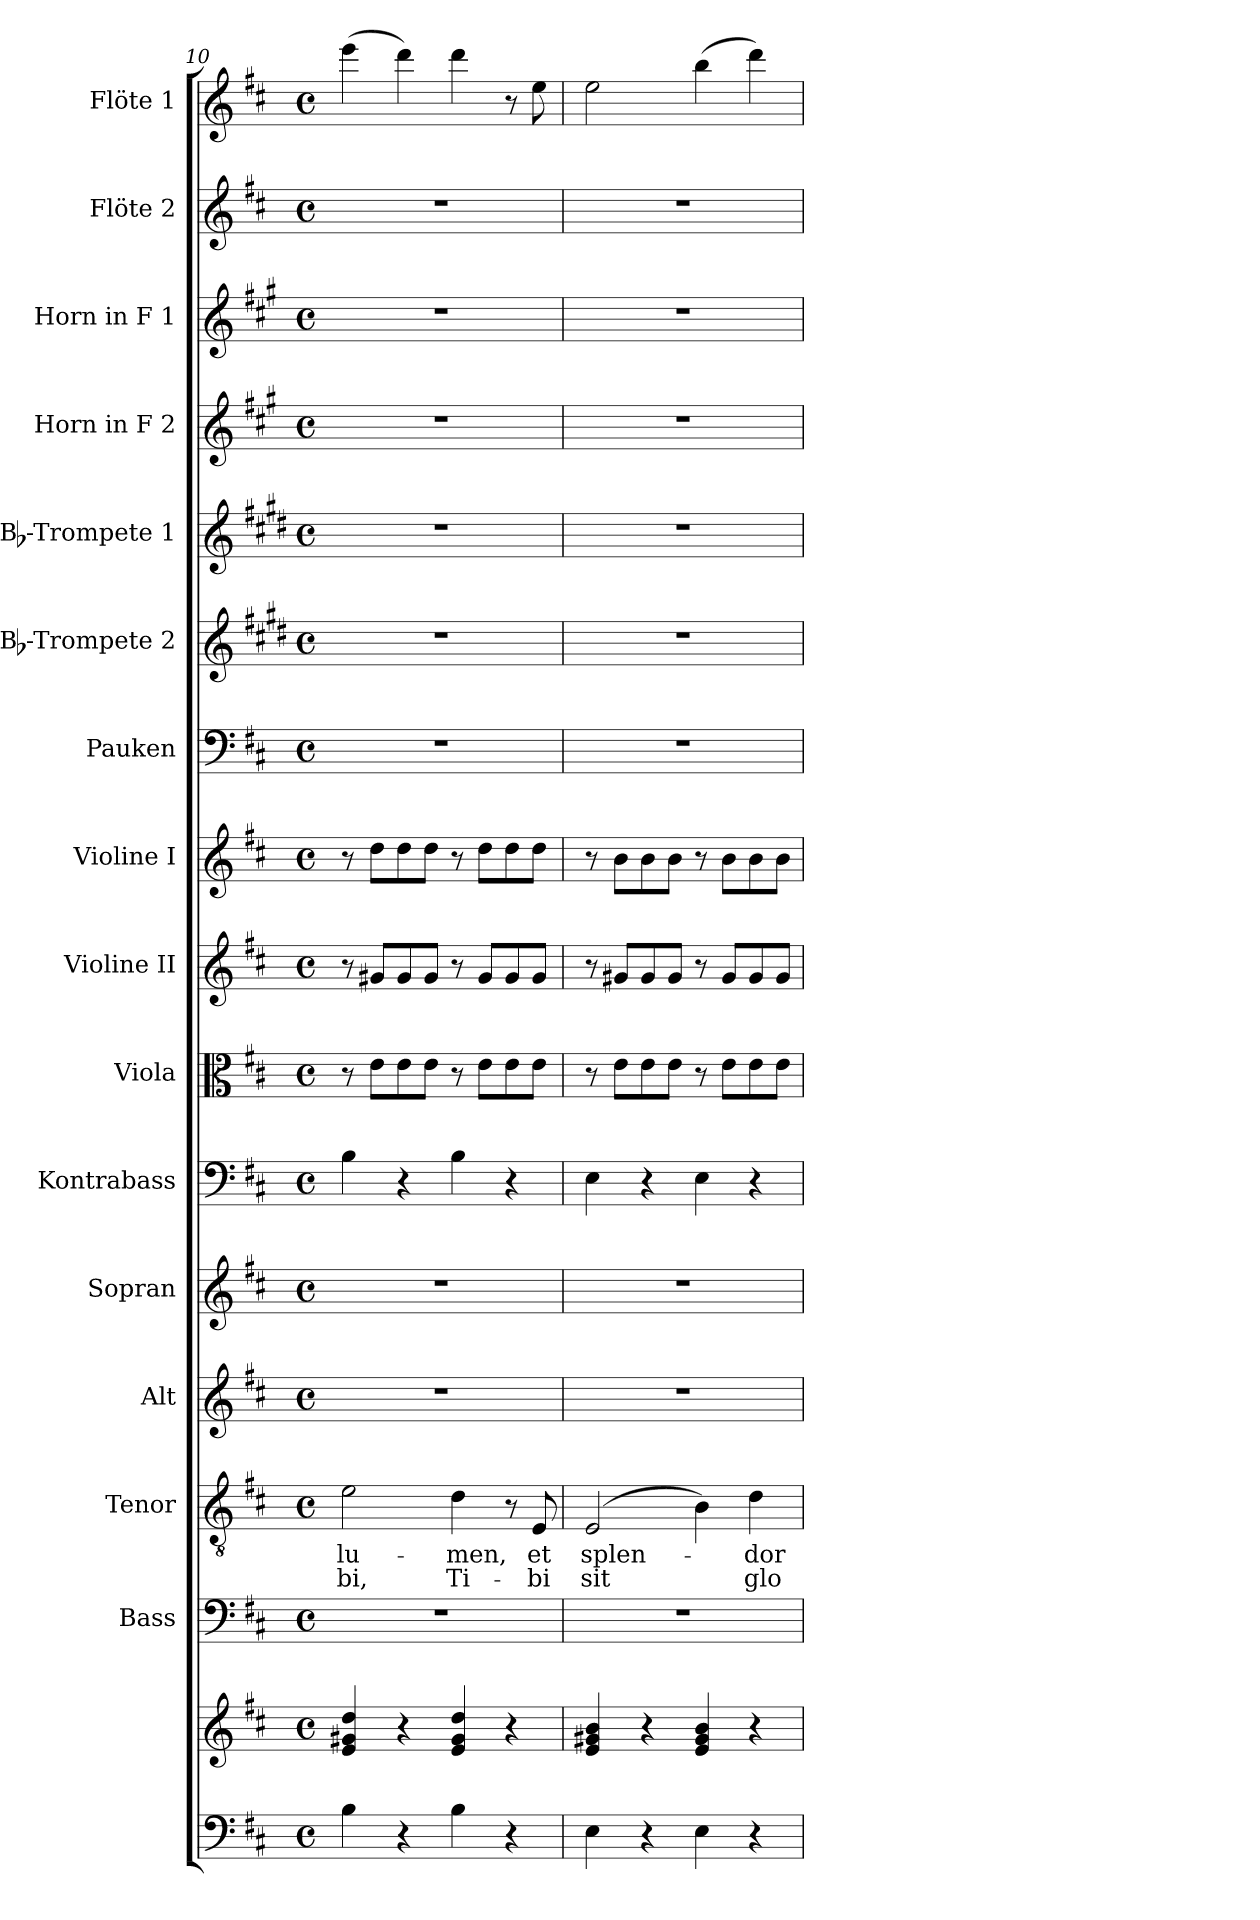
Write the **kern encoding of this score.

**kern	**kern	**kern	**kern	**text	**text	**kern	**kern	**kern	**kern	**kern	**kern	**kern	**kern	**kern	**kern	**kern	**kern	**kern
*part16	*part16	*part15	*part14	*part14	*part14	*part13	*part12	*part11	*part10	*part9	*part8	*part7	*part6	*part5	*part4	*part3	*part2	*part1
*staff17	*staff16	*staff15	*staff14	*staff14	*staff14	*staff13	*staff12	*staff11	*staff10	*staff9	*staff8	*staff7	*staff6	*staff5	*staff4	*staff3	*staff2	*staff1
*	*	*I"Bass	*I"Tenor	*	*	*I"Alt	*I"Sopran	*I"Kontrabass	*I"Viola	*I"Violine II	*I"Violine I	*I"Pauken	*I"Bb-Trompete 2	*I"Bb-Trompete 1	*I"Horn in F 2	*I"Horn in F 1	*I"Flöte 2	*I"Flöte 1
*	*	*I'B.	*I'T.	*	*	*I'A.	*I'S.	*I'Kb.	*I'Vla.	*I'Vl. II	*I'Vl. I	*I'Pk.	*I'Bb Trp. 2	*I'Bb Trp. 1	*	*	*I'Fl. 2	*I'Fl. 1
*clefF4	*clefG2	*clefF4	*clefGv2	*	*	*clefG2	*clefG2	*clefF4	*clefC3	*clefG2	*clefG2	*clefF4	*clefG2	*clefG2	*clefG2	*clefG2	*clefG2	*clefG2
*	*	*	*	*	*	*	*	*ITrd7c12	*	*	*	*	*ITrd1c2	*ITrd1c2	*ITrd4c7	*ITrd4c7	*	*
*k[f#c#]	*k[f#c#]	*k[f#c#]	*k[f#c#]	*	*	*k[f#c#]	*k[f#c#]	*k[f#c#]	*k[f#c#]	*k[f#c#]	*k[f#c#]	*k[f#c#]	*k[f#c#]	*k[f#c#]	*k[f#c#]	*k[f#c#]	*k[f#c#]	*k[f#c#]
*D:	*D:	*D:	*D:	*	*	*D:	*D:	*D:	*D:	*D:	*D:	*D:	*D:	*D:	*D:	*D:	*D:	*D:
*M4/4	*M4/4	*M4/4	*M4/4	*	*	*M4/4	*M4/4	*M4/4	*M4/4	*M4/4	*M4/4	*M4/4	*M4/4	*M4/4	*M4/4	*M4/4	*M4/4	*M4/4
*met(c)	*met(c)	*met(c)	*met(c)	*	*	*met(c)	*met(c)	*met(c)	*met(c)	*met(c)	*met(c)	*met(c)	*met(c)	*met(c)	*met(c)	*met(c)	*met(c)	*met(c)
=10	=10	=10	=10	=10	=10	=10	=10	=10	=10	=10	=10	=10	=10	=10	=10	=10	=10	=10
!	!	!	!	!LO:LY:b	!LO:LY:b	!	!	!	!	!	!	!	!	!	!	!	!	!
4B\	4e/ 4g#X/ 4dd/	1r	2e\	lu-	-bi,	1r	1r	4BB\	8r	8r	8r	1r	1r	1r	1r	1r	1r	(>4eee\
.	.	.	.	.	.	.	.	.	8e\L	8g#X/L	8dd\L	.	.	.	.	.	.	.
4r	4r	.	.	.	.	.	.	4r	8e\	8g#/	8dd\	.	.	.	.	.	.	4ddd\)
.	.	.	.	.	.	.	.	.	8e\J	8g#/J	8dd\J	.	.	.	.	.	.	.
!	!	!	!	!LO:LY:b	!LO:LY:b	!	!	!	!	!	!	!	!	!	!	!	!	!
4B\	4e/ 4g#/ 4dd/	.	4d\	-men,	Ti-	.	.	4BB\	8r	8r	8r	.	.	.	.	.	.	4ddd\
.	.	.	.	.	.	.	.	.	8e\L	8g#/L	8dd\L	.	.	.	.	.	.	.
4r	4r	.	8r	.	.	.	.	4r	8e\	8g#/	8dd\	.	.	.	.	.	.	8r
!	!	!	!	!LO:LY:b	!LO:LY:b	!	!	!	!	!	!	!	!	!	!	!	!	!
.	.	.	8E/	et	-bi	.	.	.	8e\J	8g#/J	8dd\J	.	.	.	.	.	.	8ee\
=11	=11	=11	=11	=11	=11	=11	=11	=11	=11	=11	=11	=11	=11	=11	=11	=11	=11	=11
!	!	!	!	!LO:LY:b	!LO:LY:b	!	!	!	!	!	!	!	!	!	!	!	!	!
4E\	4e/ 4g#X/ 4b/	1r	(2E/	splen-	sit	1r	1r	4EE\	8r	8r	8r	1r	1r	1r	1r	1r	1r	2ee\
.	.	.	.	.	.	.	.	.	8e\L	8g#X/L	8b\L	.	.	.	.	.	.	.
4r	4r	.	.	.	.	.	.	4r	8e\	8g#/	8b\	.	.	.	.	.	.	.
.	.	.	.	.	.	.	.	.	8e\J	8g#/J	8b\J	.	.	.	.	.	.	.
4E\	4e/ 4g#/ 4b/	.	4B\)	.	.	.	.	4EE\	8r	8r	8r	.	.	.	.	.	.	(>4bb\
.	.	.	.	.	.	.	.	.	8e\L	8g#/L	8b\L	.	.	.	.	.	.	.
!	!	!	!	!LO:LY:b	!LO:LY:b	!	!	!	!	!	!	!	!	!	!	!	!	!
4r	4r	.	4d\	-dor	glo-	.	.	4r	8e\	8g#/	8b\	.	.	.	.	.	.	4ddd\)
.	.	.	.	.	.	.	.	.	8e\J	8g#/J	8b\J	.	.	.	.	.	.	.
=	=	=	=	=	=	=	=	=	=	=	=	=	=	=	=	=	=	=
*-	*-	*-	*-	*-	*-	*-	*-	*-	*-	*-	*-	*-	*-	*-	*-	*-	*-	*-
